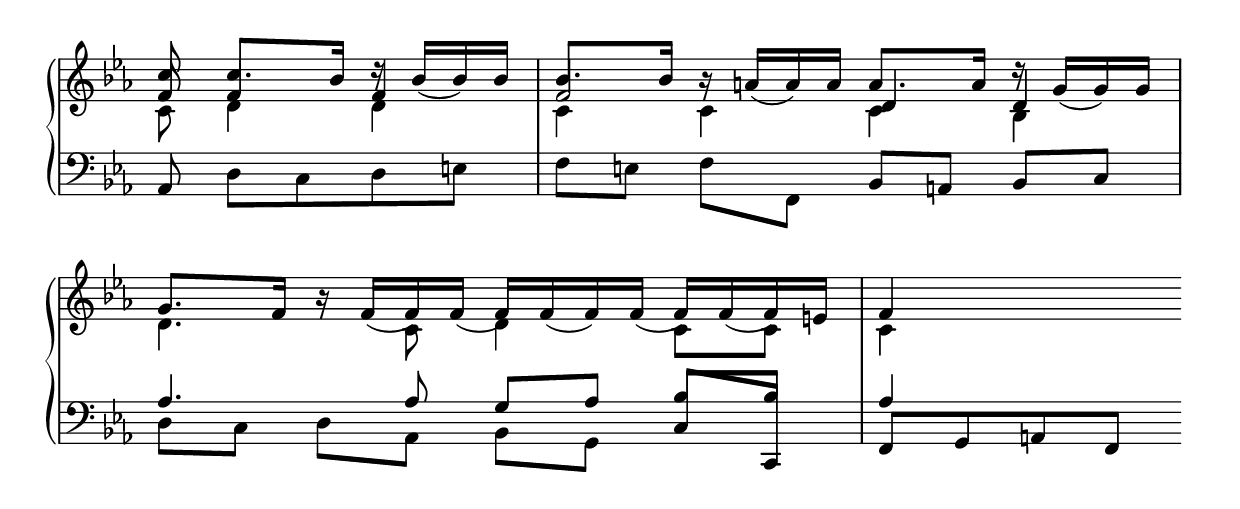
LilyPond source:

\version "2.6.3"
\include "english.ly"

global = {
  \key c \minor
  \time 4/4
}

i = \context Staff \relative c'' {
  \context Voice = "i"
  \voiceOne
    \partial 8*5 c8 c8. bf16 d16\rest bf16_( bf16) bf16 | bf8. bf16 b16\rest a16_( a16) a16 a8. a16 d16\rest g,16_( g16) g16 \break
    g8. f16 b16\rest f16_( f16) f16_( f16) f16_( f16) f16_( f16) f16_( f16) e16 | f4 s4 \bar ""
}

ii = \context Staff \relative c' {
  \context Voice = "ii"
  \voiceTwo
    \partial 8*5 \stemUp f8 f4 f4 | f2 d4 d4 |
    s1 | s4 s4
}

iii = \context Staff \relative c' {
  \context Voice = "iii"
  \voiceThree
    \partial 8*5 \stemDown c8 d4 d4 | c4 c4 c4 bf4 |
    d4. c8 d4 c8 c8 | c4 s4
}

iv = \context Staff \relative c {
  \context Voice = "iv"
  \voiceOne
    \partial 8*5 s8 s2 | s2 s2 |
    af'4. af8 g8[ af8] bf8[ bf8] | af4 s4
}

v = \context Staff \relative c {
  \context Voice = "v"
  \voiceTwo
    \partial 8*5 \stemUp af8 \stemDown d8 c8 d8 e8 | f8[ e8] f8[ f,8] \stemUp bf8[ a8] bf8[ c8] |
   \stemDown d8[ c8] d8[ af8] bf8[ g8] \stemUp c8[ c,8] | f8 g8 a8 f8
}

\score {
  \context PianoStaff <<
    \context Staff = "treble" <<
      \global
      \clef treble
      \i
      \ii
      \iii
    >>
    \context Staff = "bass" <<
      \global
      \clef bass
      \iv
      \v
    >>
  >>
  \layout {
    indent = 0.0\cm
    \context {
      \Score
       \remove Bar_number_engraver
    }     
    \context {
       \Staff \remove Time_signature_engraver
    }
  }
  \midi { \tempo 4 = 84 }
}
